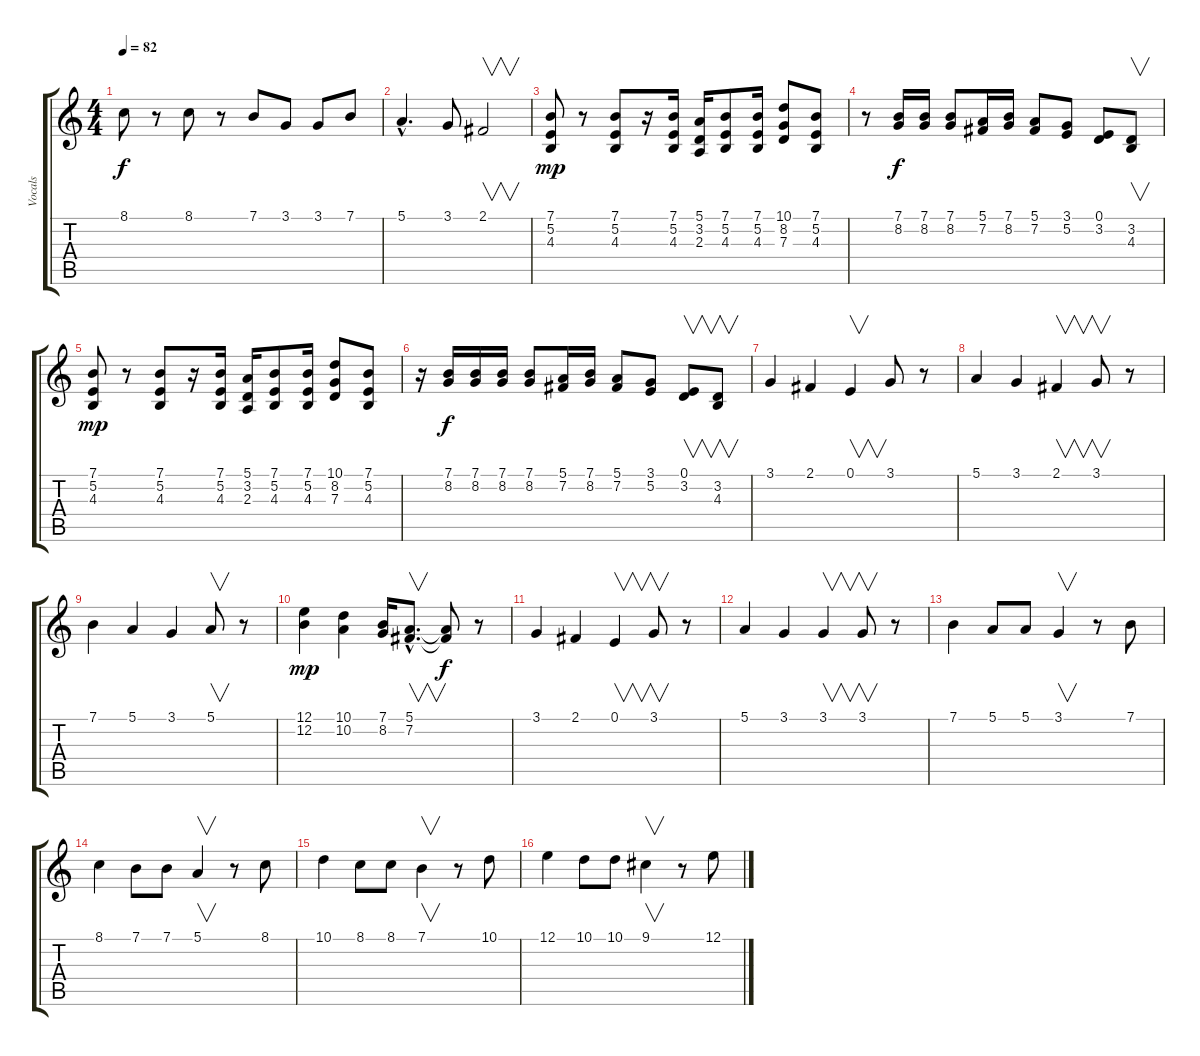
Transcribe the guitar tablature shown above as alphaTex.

\track ("Vocals" "Vocals") {instrument frenchhorn}
\staff {score tabs}
\tuning (E4 B3 G3 D3 A2 E2) {hide}
\ts (4 4)
\tempo 82
\clef g2
\ks c
8.1.8{dy f} r.8 8.1.8 r.8 7.1.8 3.1.8 3.1.8 7.1.8 |
5.1{hac}.4{d} 3.1.8 2.1.2{v} |
\section ("" "")
(7.1 5.2 4.3).8{dy mp} r.8 (7.1 5.2 4.3).8 r.16 (7.1 5.2 4.3).16 (5.1 3.2 2.3).16 (7.1 5.2 4.3).8 (7.1 5.2 4.3).16 (10.1 8.2 7.3).8 (7.1 5.2 4.3).8 |
r.8 (7.1 8.2).16{dy f} (7.1 8.2).16 (7.1 8.2).8 (5.1 7.2).16 (7.1 8.2).16 (5.1 7.2).8 (3.1 5.2).8 (0.1 3.2).8 (3.2 4.3).8{v} |
(7.1 5.2 4.3).8{dy mp} r.8 (7.1 5.2 4.3).8 r.16 (7.1 5.2 4.3).16 (5.1 3.2 2.3).16 (7.1 5.2 4.3).8 (7.1 5.2 4.3).16 (10.1 8.2 7.3).8 (7.1 5.2 4.3).8 |
r.16 (7.1 8.2).16{dy f} (7.1 8.2).16 (7.1 8.2).16 (7.1 8.2).8 (5.1 7.2).16 (7.1 8.2).16 (5.1 7.2).8 (3.1 5.2).8 (0.1 3.2).8{v} (3.2 4.3).8{v} |
\section ("" "")
3.1.4 2.1.4 0.1.4{v} 3.1.8 r.8 |
5.1.4 3.1.4 2.1.4{v} 3.1.8{v} r.8 |
7.1.4 5.1.4 3.1.4 5.1.8{v} r.8 |
(12.1 12.2).4{dy mp} (10.1 10.2).4 (7.1 8.2).16 (5.1{hac} 7.2{hac}).8{v d} (5.1{t} 7.2{t}).8{dy f} r.8 |
\section ("" "")
3.1.4 2.1.4 0.1.4{v} 3.1.8{v} r.8 |
5.1.4 3.1.4 3.1.4{v} 3.1.8{v} r.8 |
7.1.4 5.1.8 5.1.8 3.1.4{v} r.8 7.1.8 |
8.1.4 7.1.8 7.1.8 5.1.4{v} r.8 8.1.8 |
10.1.4 8.1.8 8.1.8 7.1.4{v} r.8 10.1.8 |
12.1.4 10.1.8 10.1.8 9.1.4{v} r.8 12.1.8
